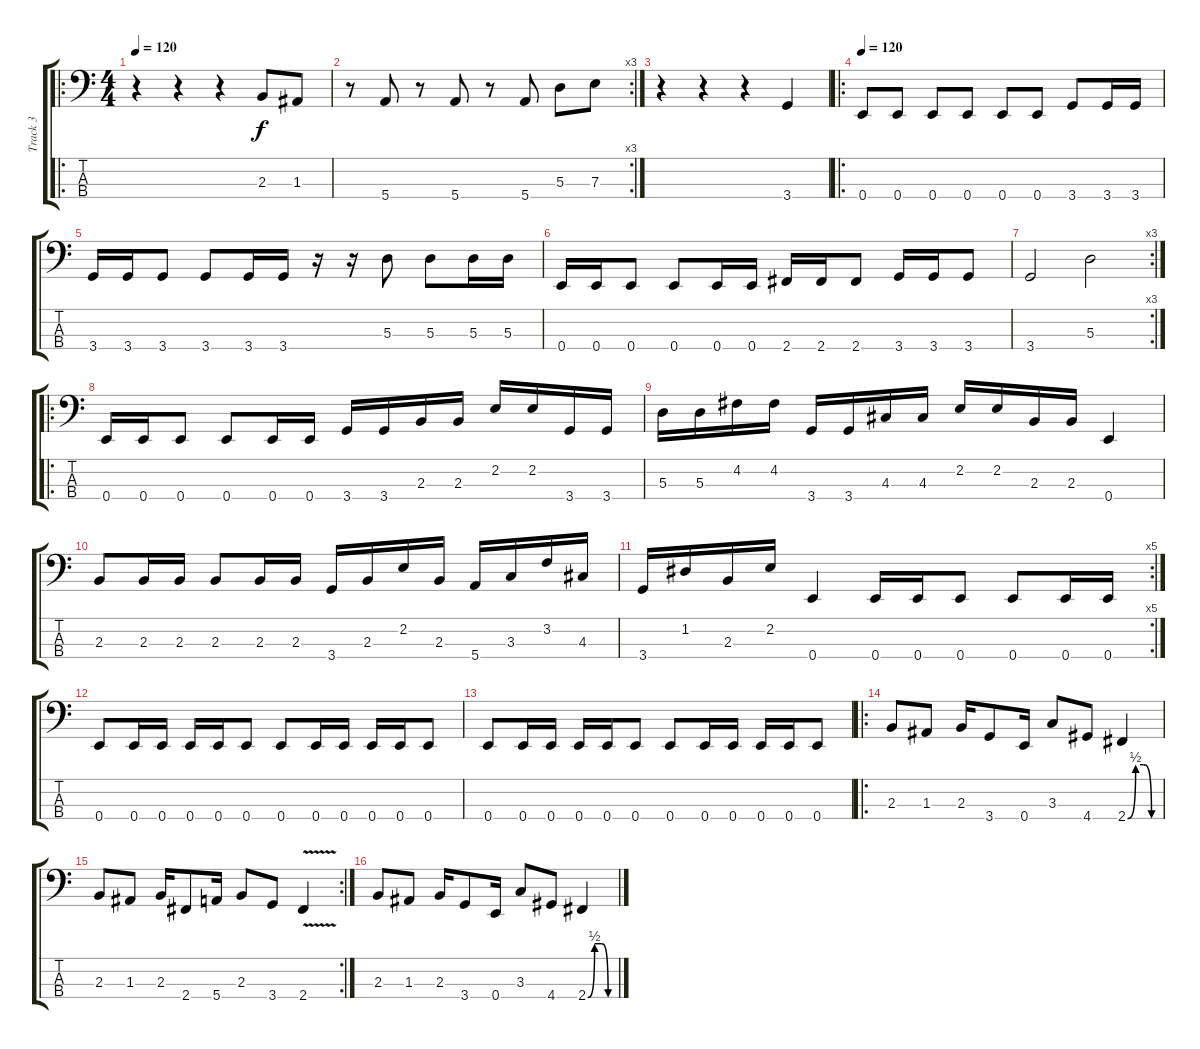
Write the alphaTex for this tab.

\track ("Track 3" "Track 3") {instrument electricbasspick}
\staff {score tabs}
\tuning (G2 D2 A1 E1) {hide}
\ro
\ts (4 4)
\tempo 120
\tempo 160
\tempo 120
\clef f4
\ks c
r.4{dy f instrument electricbasspick} r.4 r.4 2.3.8 1.3.8 |
\rc 3
r.8 5.4.8 r.8 5.4.8 r.8 5.4.8 5.3.8 7.3.8 |
r.4 r.4 r.4 3.4.4 |
\ro
\tempo 120
0.4.8 0.4.8 0.4.8 0.4.8 0.4.8 0.4.8 3.4.8 3.4.16 3.4.16 |
3.4.16 3.4.16 3.4.8 3.4.8 3.4.16 3.4.16 r.16 r.16 5.3.8 5.3.8 5.3.16 5.3.16 |
0.4.16 0.4.16 0.4.8 0.4.8 0.4.16 0.4.16 2.4.16 2.4.16 2.4.8 3.4.16 3.4.16 3.4.8 |
\rc 3
3.4.2 5.3.2 |
\ro
0.4.16 0.4.16 0.4.8 0.4.8 0.4.16 0.4.16 3.4.16 3.4.16 2.3.16 2.3.16 2.2.16 2.2.16 3.4.16 3.4.16 |
5.3.16 5.3.16 4.2.16 4.2.16 3.4.16 3.4.16 4.3.16 4.3.16 2.2.16 2.2.16 2.3.16 2.3.16 0.4.4 |
2.3.8 2.3.16 2.3.16 2.3.8 2.3.16 2.3.16 3.4.16 2.3.16 2.2.16 2.3.16 5.4.16 3.3.16 3.2.16 4.3.16 |
\rc 5
3.4.16 1.2.16 2.3.16 2.2.16 0.4.4 0.4.16 0.4.16 0.4.8 0.4.8 0.4.16 0.4.16 |
0.4.8 0.4.16 0.4.16 0.4.16 0.4.16 0.4.8 0.4.8 0.4.16 0.4.16 0.4.16 0.4.16 0.4.8 |
0.4.8 0.4.16 0.4.16 0.4.16 0.4.16 0.4.8 0.4.8 0.4.16 0.4.16 0.4.16 0.4.16 0.4.8 |
\ro
2.3.8 1.3.8 2.3.16 3.4.8 0.4.16 3.3.8 4.4.8 2.4{be (custom 0 0 15 2 30 2 45 0 60 0)}.4 |
\rc 2
2.3.8 1.3.8 2.3.16 2.4.8 5.4.16 2.3.8 3.4.8 2.4{v}.4 |
2.3.8 1.3.8 2.3.16 3.4.8 0.4.16 3.3.8 4.4.8 2.4{be (custom 0 0 15 2 30 2 45 0 60 0)}.4
